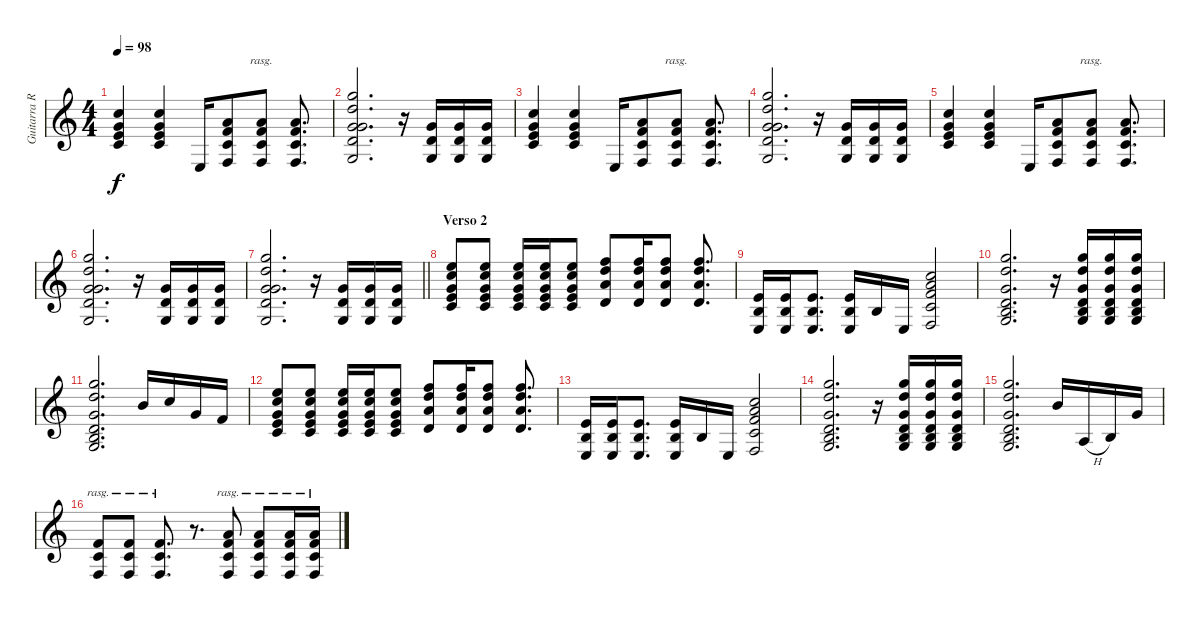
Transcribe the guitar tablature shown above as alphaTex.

\track ("Guitarra Rítmica" "Guitarra R") {instrument acousticguitarsteel}
\staff {score}
\tuning (E4 B3 G3 D3 A2 E2) {hide}
\ts (4 4)
\tempo 98
\clef g2
\ks c
(1.2 0.3 2.4 3.5).4{dy f} (1.2 0.3 2.4 3.5).4 0.6.16 (2.3 3.4 3.5 1.6).8 (2.3 3.4 3.5 1.6).8{bu 120 rasg ii} (2.3 3.4 3.5 1.6).8{d} |
(3.1 3.2 0.3 5.4 5.5 3.6).2{d} r.16 (5.4 5.5 3.6).16{bu 60} (5.4 5.5 3.6).16{bd 60} (5.4 5.5 3.6).16{bu 60} |
(1.2 0.3 2.4 3.5).4 (1.2 0.3 2.4 3.5).4 0.6.16 (2.3 3.4 3.5 1.6).8 (2.3 3.4 3.5 1.6).8{bu 120 rasg ii} (2.3 3.4 3.5 1.6).8{d} |
(3.1 3.2 0.3 5.4 5.5 3.6).2{d} r.16 (5.4 5.5 3.6).16{bu 60} (5.4 5.5 3.6).16{bd 60} (5.4 5.5 3.6).16{bu 60} |
(1.2 0.3 2.4 3.5).4 (1.2 0.3 2.4 3.5).4 0.6.16 (2.3 3.4 3.5 1.6).8 (2.3 3.4 3.5 1.6).8{bu 120 rasg ii} (2.3 3.4 3.5 1.6).8{d} |
(3.1 3.2 0.3 5.4 5.5 3.6).2{d} r.16 (5.4 5.5 3.6).16{bu 60} (5.4 5.5 3.6).16{bd 60} (5.4 5.5 3.6).16{bu 60} |
\barLineRight lightlight
(3.1 3.2 0.3 5.4 5.5 3.6).2{d} r.16 (5.4 5.5 3.6).16{bu 60} (5.4 5.5 3.6).16{bd 60} (5.4 5.5 3.6).16{bu 60} |
\section ("" "Verso 2")
(0.1 1.2 0.3 2.4 3.5).8{bd 60} (0.1 1.2 0.3 2.4 3.5).8{bu 60} (0.1 1.2 0.3 2.4 3.5).16{bd 60} (0.1 1.2 0.3 2.4 3.5).16{bu 120} (0.1 1.2 0.3 2.4 3.5).8{bd 240} (1.1 3.2 2.3 0.4).8{bd 120} (1.1 3.2 2.3 0.4).16{bd 60} (1.1 3.2 2.3 0.4).8{bu 120} (1.1 3.2 2.3 0.4).8{d bd 240} |
(2.4 2.5 0.6).16{bd 60} (2.4 2.5 0.6).16{bu 240} (2.4 2.5 0.6).8{d bd 60} (2.4 2.5 0.6).16{bu 240} 2.5.16 0.6.16 (1.2 2.3 3.4 3.5 1.6).2 |
(3.1 3.2 0.3 0.4 2.5 3.6).2{d bd 240} r.16 (3.1 3.2 0.3 0.4 2.5 3.6).16{bu 60} (3.1 3.2 0.3 0.4 2.5 3.6).16{bd 60} (3.1 3.2 0.3 0.4 2.5 3.6).16{bu 60} |
(3.1 3.2 0.3 0.4 2.5 3.6).2{d} 0.2.16 1.2.16 0.3.16 3.4.16 |
(0.1 1.2 0.3 2.4 3.5).8{bd 60} (0.1 1.2 0.3 2.4 3.5).8{bu 60} (0.1 1.2 0.3 2.4 3.5).16{bd 60} (0.1 1.2 0.3 2.4 3.5).16{bu 120} (0.1 1.2 0.3 2.4 3.5).8{bd 240} (1.1 3.2 2.3 0.4).8{bd 120} (1.1 3.2 2.3 0.4).16{bd 60} (1.1 3.2 2.3 0.4).8{bu 120} (1.1 3.2 2.3 0.4).8{d bd 240} |
(2.4 2.5 0.6).16{bd 60} (2.4 2.5 0.6).16{bu 240} (2.4 2.5 0.6).8{d bd 60} (2.4 2.5 0.6).16{bu 240} 2.5.16 0.6.16 (1.2 2.3 3.4 3.5 1.6).2 |
(3.1 3.2 0.3 0.4 2.5 3.6).2{d bd 240} r.16 (3.1 3.2 0.3 0.4 2.5 3.6).16{bu 60} (3.1 3.2 0.3 0.4 2.5 3.6).16{bd 60} (3.1 3.2 0.3 0.4 2.5 3.6).16{bu 60} |
(3.1 3.2 0.3 0.4 2.5 3.6).2{d} 0.2.16 0.5{h}.16 2.5.16 0.3.16 |
(3.4 3.5 1.6).8{bd 120 rasg ii} (3.4 3.5 1.6).8{bu 120 rasg ii} (3.4 3.5 1.6).8{d bd 120 rasg ii} r.8{d} (2.3 3.4 3.5 1.6).8{bd 120 rasg ii} (2.3 3.4 3.5 1.6).8{bu 120 rasg ii} (2.3 3.4 3.5 1.6).16{bd 120 rasg ii} (2.3 3.4 3.5 1.6).16{bd 120 rasg ii}
